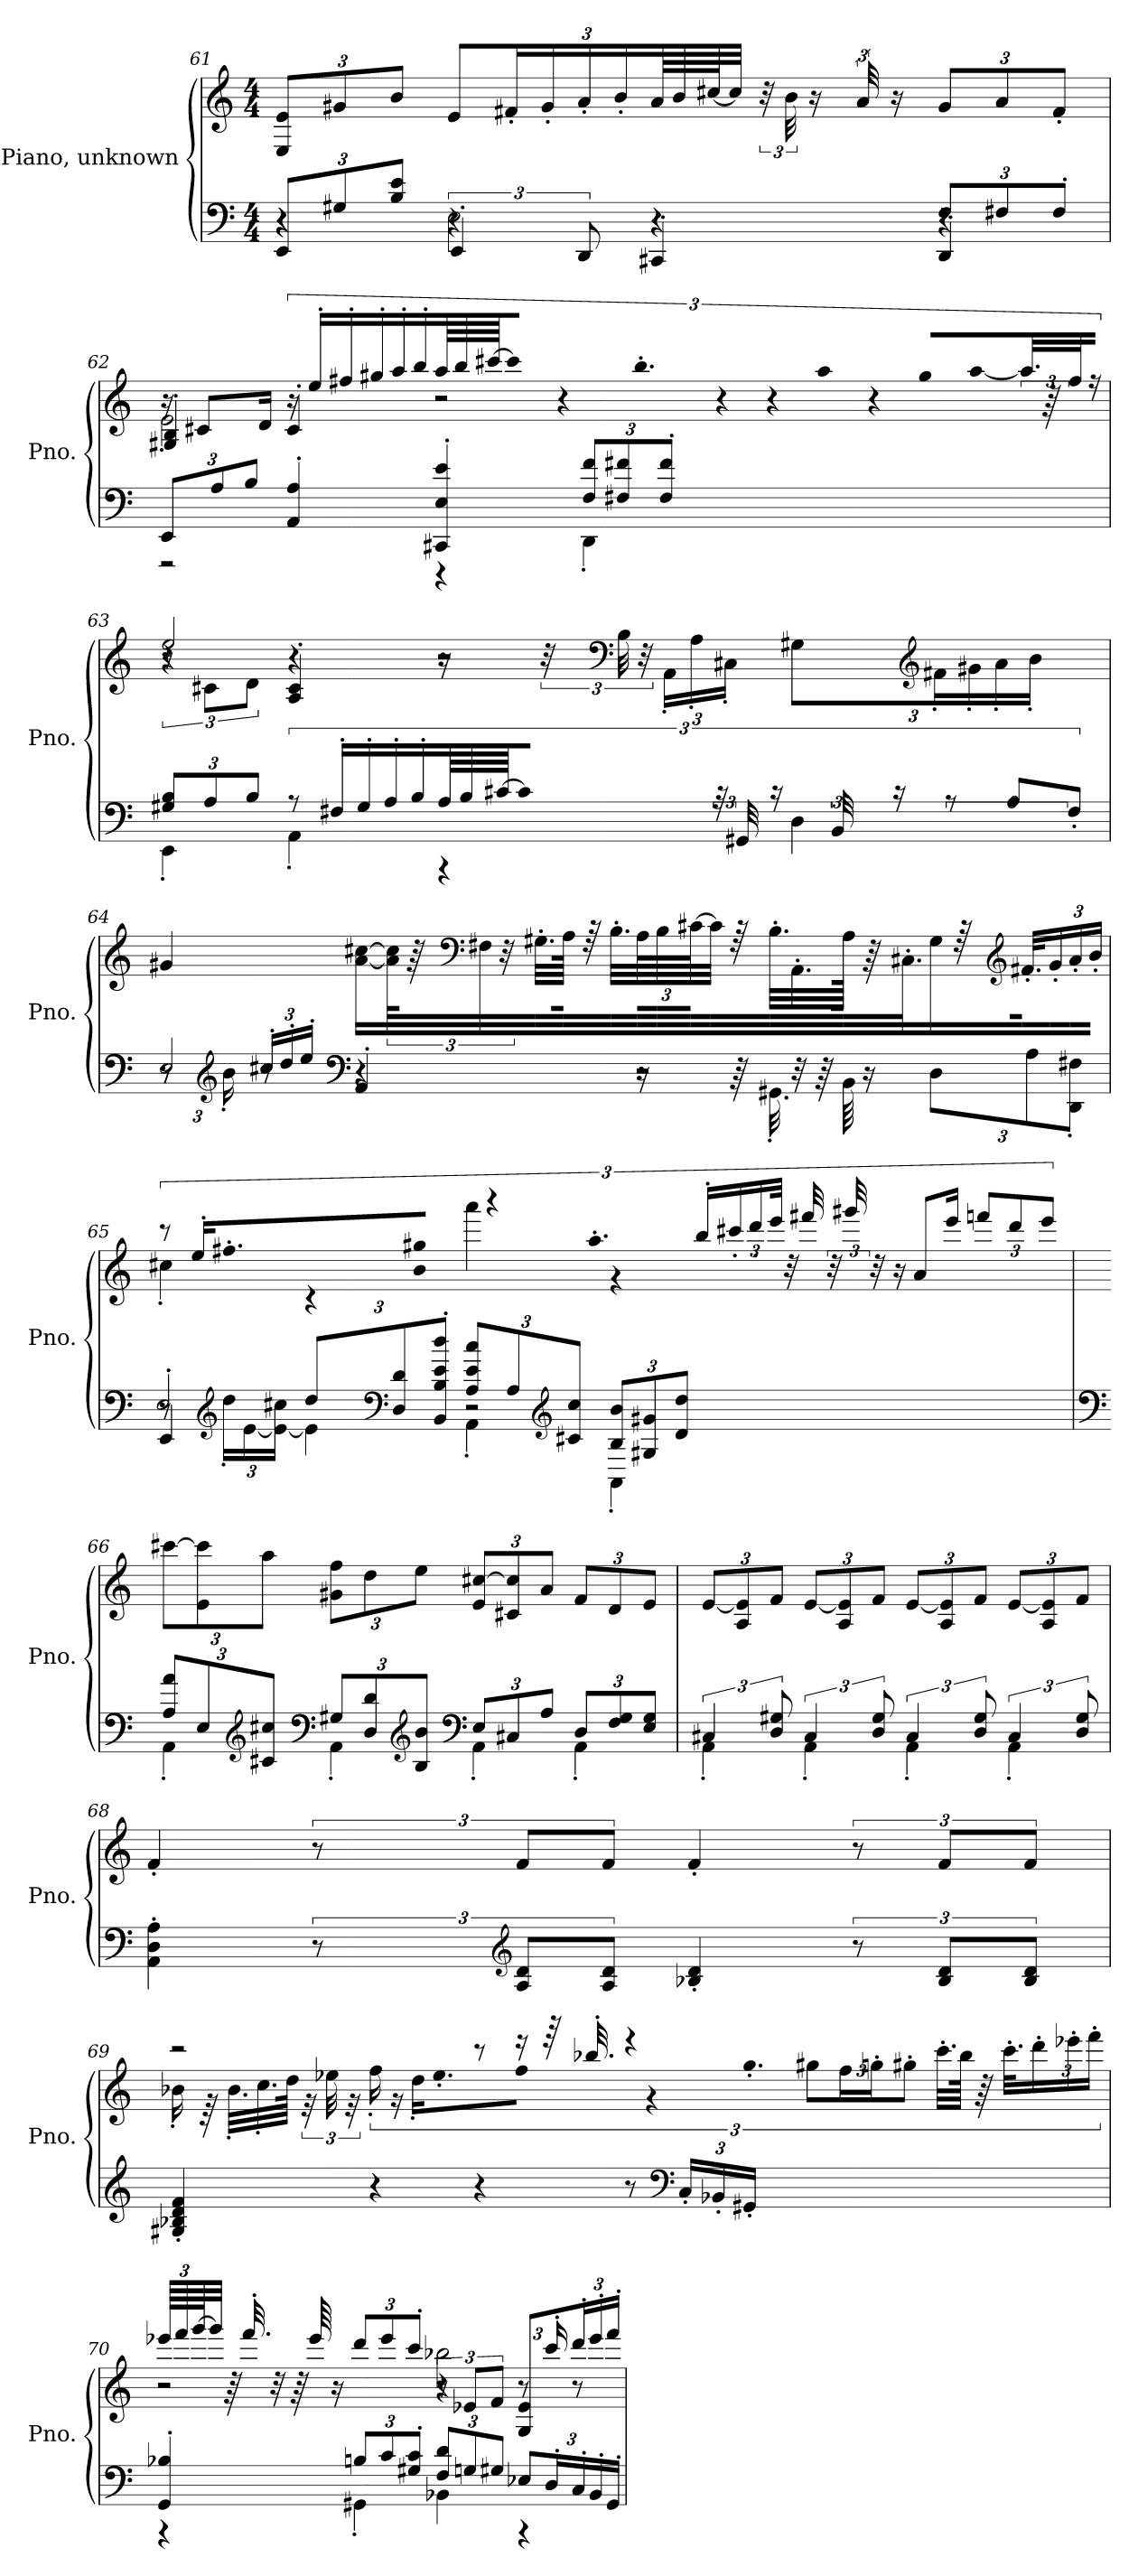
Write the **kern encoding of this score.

**kern	**kern
*part1	*part1
*staff2	*staff1
*I"Piano, unknown	*
*I'Pno.	*
*clefF4	*clefG2
*k[]	*k[]
*M4/4	*M4/4
*Xbrackettup	*Xbrackettup
=61	=61
*^	*
*	*^	*
12EE/L	4r	4r	12E/ 12e/L
12G#X/	.	.	12g#X/
12B/ 12e/J	.	.	12b/J
*brackettup	*	*	*
6r	2E\	4EE'/	12e/L
.	.	.	24f#X'/L
.	.	.	24g#'/
12DD/	.	.	24a'/
.	.	.	24b'/
4r	.	4CC#X'/	96a/LL
.	.	.	96b/
.	.	.	[96cc#X/J
.	.	.	32cc#/JJJ]
*	*	*	*brackettup
.	.	.	48r
.	.	.	48b\
.	.	.	16r
.	.	.	48a/
.	.	.	16r
*Xbrackettup	*	*	*Xbrackettup
12F/L	4r	4DD'/	12g#/L
12F#X/	.	.	12a/
12F#'/J	.	.	12f#'/J
*	*v	*v	*
!!LO:LB:g=z
=62	=62	=62
*	*	*^
*	*	*	*^
12EE/L	2r	16r	2e'\	4G#X/' 4B/'
.	.	8c#X/L	.	.
12A/	.	.	.	.
12B/J	.	.	.	.
.	.	16d/Jk	.	.
*	*	*brackettup	*	*
4AA/' 4A/'	.	24r	.	4c#'/
.	.	24ee'/LL	.	.
.	.	24ff#X'/	.	.
*	*	*Xbrackettup	*	*
.	.	24gg#X'/	.	.
.	.	24aa'/	.	.
.	.	24bb'/	.	.
4CC#X/' 4E/' 4e/'	4r	96aa/LL	2r	2r
.	.	96bb/	.	.
.	.	[96ccc#X/J	.	.
.	.	32ccc#/JJJ]	.	.
.	.	64r	.	.
.	.	32.bb'/	.	.
.	.	32r	.	.
.	.	64r	.	.
.	.	64aa/	.	.
.	.	16r	.	.
12F/ 12f/L	4DD'\	16gg#/LL	.	.
.	.	[16aa/	.	.
12F#X/ 12f#X/	.	.	.	.
*	*	*brackettup	*	*
.	.	48.aa/JJk]	.	.
.	.	96r	.	.
12F#/' 12f#/'J	.	48ff#/	.	.
.	.	16r	.	.
!!LO:LB:g=z	!!	!!
=63	=63	=63	=63	=63
12G#X/ 12B/L	4EE'\	2ee/	12r	4r
12A/	.	.	12c#X\L	.
12B/J	.	.	12d\J	.
*brackettup	*	*	*	*
12r	4AA'\	.	4r	4A/' 4c#/'
24F#X'/LL	.	.	.	.
*Xbrackettup	*	*	*	*
24G#'/	.	.	.	.
24A'/	.	.	.	.
24B'/	.	.	.	.
96A/LL	4r	2r	16r	2r
96B/	.	.	.	.
[96c#X/J	.	.	.	.
32c#/JJJ]	.	.	.	.
*brackettup	*	*	*	*
48r	.	.	48r	.
*	*	*clefF4	*	*
48GG#X/	.	.	48B\	.
16r	.	.	48r	.
*	*	*	*Xbrackettup	*
.	.	.	24AA'\LL	.
48BB/	.	.	24A'\	.
16r	.	.	.	.
.	.	.	24C#X'\JJ	.
12r	4D\	.	12G#X\L	.
*	*	*clefG2	*	*
12A/L	.	.	24f#X'\L	.
.	.	.	24g#X'\	.
12F#'/J	.	.	24a'\	.
.	.	.	24b'\JJ	.
*	*	*v	*v	*v
!!LO:LB:g=z
=64	=64	=64
*	*^	*
8r	12r	2E/	4g#X/
*clefG2	*	*	*
.	24b'\	.	.
*Xbrackettup	*	*	*
24cc#X'/LL	8r	.	.
24dd'/	.	.	.
24ee'/JJ	.	.	.
*clefF4	*	*	*
4AA'/	4r	.	[16a\ [16cc#X\LL
*	*	*	*brackettup
.	.	.	96a\] 96cc#\]JJkk
.	.	.	96r
*	*	*	*clefF4
.	.	.	48F#X\
.	.	.	48r
.	.	.	32.G#X'\LLL
.	.	.	64A\JJJk
.	.	.	64r
.	.	.	32.B'\LLL
*	*	*	*Xbrackettup
2r	16r	2r	96A\L
.	.	.	96B\
.	.	.	[96c#X\J
.	.	.	32c#\JJJ]
.	64r	.	64r
.	32.GG#X'\	.	32.B'\LLL
.	32r	.	32.AA'\
.	64r	.	.
.	64BB\	.	64A\JJJk
.	16r	.	64r
.	.	.	32.C#X'/
.	12D\L	.	16G#\
.	.	.	64r
*	*	*	*clefG2
.	.	.	32.f#X'/KLL
.	12A\	.	.
.	.	.	24g#'/
.	12DD\' 12F#X\'J	.	24a'/
.	.	.	24b'/JJ
!!LO:LB:g=z
=65	=65	=65	=65
*	*	*	*brackettup
*	*	*	*^
4EE/	8r	2E'/	12r	4cc#X'\
.	.	.	24ee'/LL	.
*clefG2	*	*	*	*
.	24dd'\LL	.	32.ff#X'/L	.
.	[24e\	.	.	.
.	.	.	64b/ 64gg#X/JJJk	.
.	.	.	64r	.
.	.	.	32.aa'/	.
.	24e\_ 24cc#X\JJ	.	.	.
*	*	*	*Xbrackettup	*
12dd/L	4e\]	.	24bb'/LL	4r
.	.	.	24ccc#X'/	.
*clefF4	*	*	*	*
12D/ 12d/	.	.	24ddd'/	.
*	*	*	*brackettup	*
.	.	.	48eee/JJk	.
.	.	.	48r	.
12BB/' 12B/' 12e/' 12dd/'J	.	.	48fff#X/	.
.	.	.	48r	.
.	.	.	48ggg#X/	.
.	.	.	48r	.
12A/ 12e/ 12cc#/L	4AA'\	2r	16r	4aaa\
.	.	.	8a/L	.
12A/	.	.	.	.
*clefG2	*	*	*	*
12c#X/ 12cc#/J	.	.	.	.
.	.	.	16eee/Jk	.
*	*	*	*Xbrackettup	*
12B/ 12b/L	4AA'\	.	12fffn/L	4r
12G#X/ 12g#X/	.	.	12ddd/	.
12d/ 12dd/J	.	.	12eee/J	.
*v	*v	*v	*	*
*	*v	*v
!!LO:PB:g=z
=66	=66
*clefF4	*
*^	*
12A/ 12a/L	4AA'\	[12ccc#X\L
12E/	.	12e\ 12ccc#\]
*clefG2	*	*
12c#X/ 12cc#X/J	.	12aa\J
*clefF4	*	*
12G#X/L	4AA'\	12g#X\ 12ff\L
12D/ 12d/	.	12dd\
*clefG2	*	*
12B/ 12b/J	.	12ee\J
*clefF4	*	*
12E/L	4AA'\	12e/ [12cc#X/L
12C#X/	.	12c#X/ 12cc#/]
12A/J	.	12a/J
12D/L	4AA'\	12f/L
12F/ 12G#/	.	12d/
12E/ 12G#/J	.	12e/J
=67	=67	=67
*brackettup	*	*
6C#X/	4AA'\	[12e/L
.	.	12A/ 12e/]
12D/ 12G#X/	.	12f/J
6C#/	4AA'\	[12e/L
.	.	12A/ 12e/]
12D/ 12G#/	.	12f/J
6C#/	4AA'\	[12e/L
.	.	12A/ 12e/]
12D/ 12G#/	.	12f/J
6C#/	4AA'\	[12e/L
.	.	12A/ 12e/]
12D/ 12G#/	.	12f/J
*v	*v	*
!!LO:LB:g=z
=68	=68
4AA\' 4D\' 4A\'	4f'/
*	*brackettup
12r	12r
*clefG2	*
12A/ 12d/L	12f/L
12A/ 12d/J	12f/J
4B-X/' 4d/'	4f'/
12r	12r
12B-/ 12d/L	12f/L
12B-/ 12d/J	12f/J
!!LO:LB:g=z
=69	=69
*	*^
4G#X/' 4B-X/' 4d/' 4f/'	2r	16b-X'\
.	.	64r
.	.	32.b-'\LLL
.	.	32.cc'\
.	.	64dd\JJJk
.	.	48r
.	.	48ee-X\
.	.	48r
4r	.	24ff'\
.	.	24r
.	.	24dd'\LL
.	.	32.ee-'\L
.	.	64ff\JJJk
.	.	64r
.	.	32.gg'\
*	*	*Xbrackettup
4r	8r	12gg#X\L
.	.	24ff\L
.	16r	24ggn'\J
.	.	12gg#X'\J
.	64r	.
.	32.bb-X'/	.
8r	4r	32.ccc'\LLL
.	.	64bb-\JJJk
.	.	64r
.	.	32.ccc'\KLL
*clefF4	*	*
*Xbrackettup	*	*
24C'/LL	.	24ddd'\
24BB-X'/	.	24eee-X'\
24GG#X'/JJ	.	24fff'\JJ
!!LO:LB:g=z
=70	=70	=70
*^	*	*^
4GG/' 4B-X/'	4r	2r	2r	96eee-X/LLLL
.	.	.	.	96fff/
.	.	.	.	[96ggg/J
.	.	.	.	32ggg/JJJ]
.	.	.	.	64r
.	.	.	.	32.fff'/
.	.	.	.	32r
.	.	.	.	64r
.	.	.	.	64eee-/
.	.	.	.	16r
12Bn/L	4GG#X'\	.	.	12ddd/L
12c/	.	.	.	12eee-/
12G#X/' 12c/'J	.	.	.	12ccc'/J
*	*	*	*	*brackettup
12F/ 12d/L	4BB-X\	4r	2bb-X\	12r
12Gn/	.	.	.	12e-X/L
12G#X/J	.	.	.	12f/J
12E-X/L	4r	12r	.	8G/ 8e-/L
24D'/L	.	24ccc'/	.	.
*	*	*	*	*Xbrackettup
24C'/	.	8r	.	24ddd'/L
24BB-'/	.	.	.	24eee-'/
24GG#'/JJ	.	.	.	24fff'/JJ
*v	*v	*	*	*
*	*v	*v	*v
=	=
*-	*-
